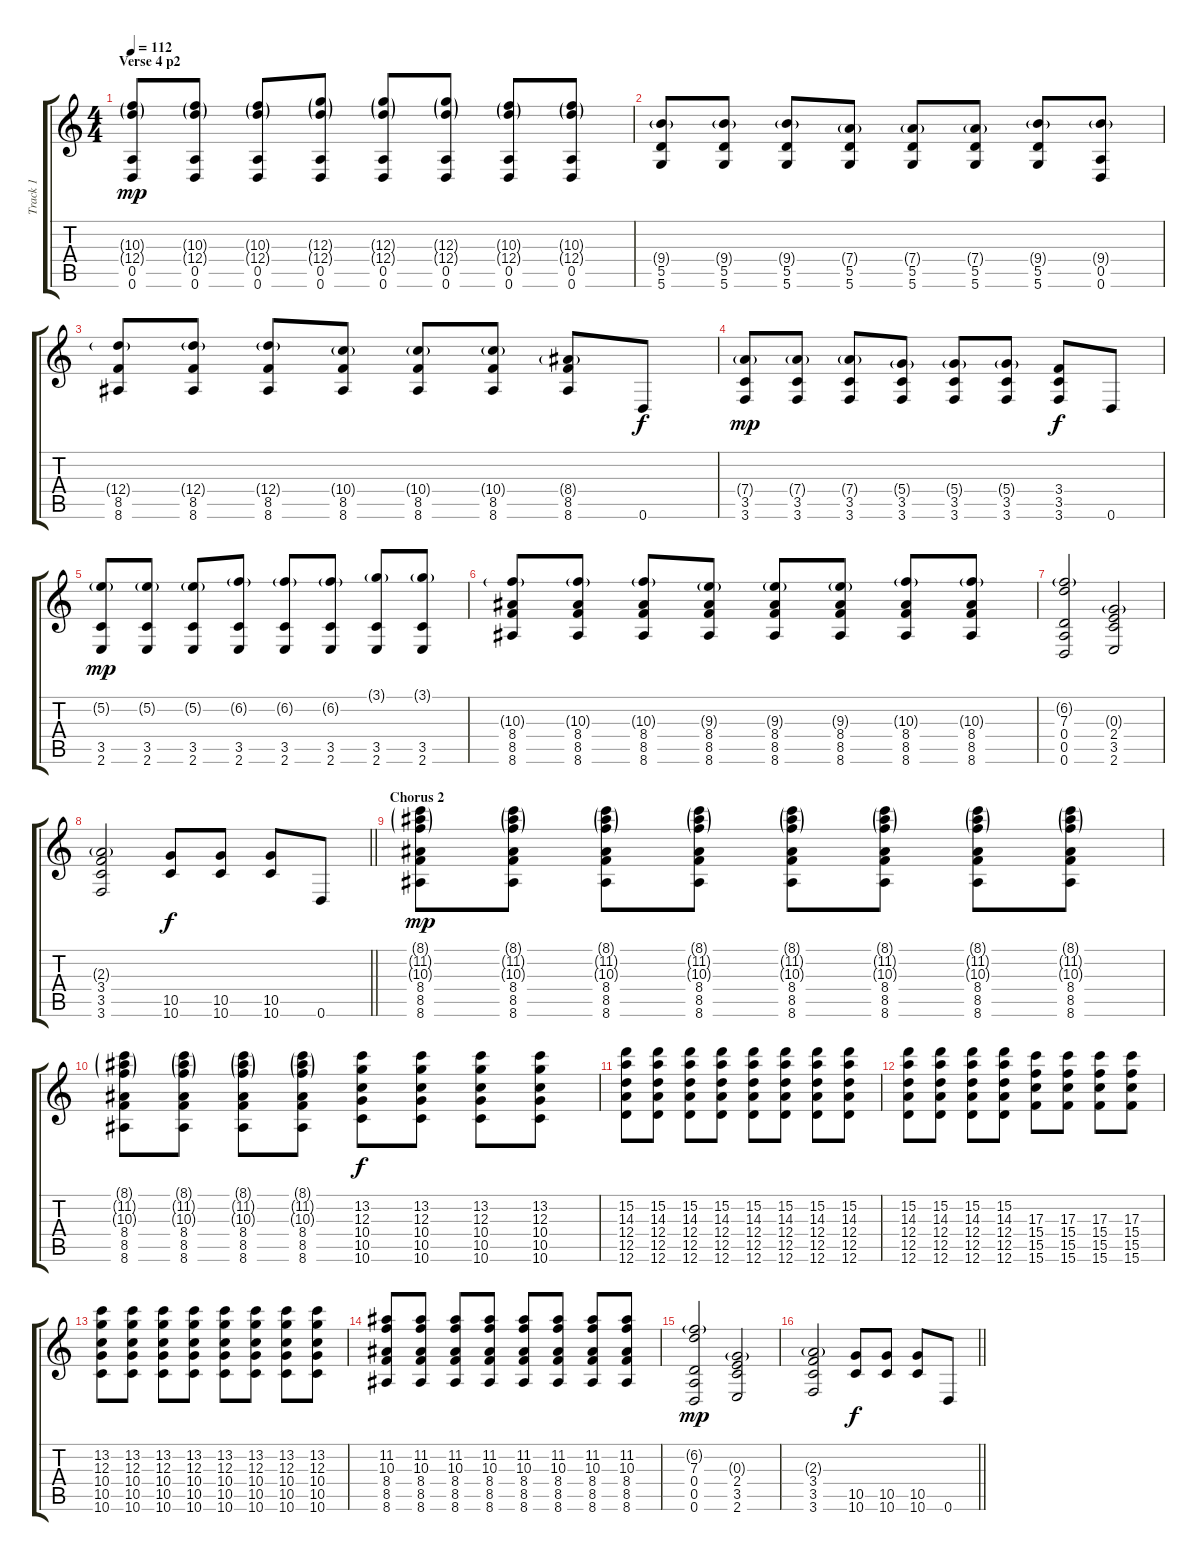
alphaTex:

\track ("Track 1" "Track 1") {instrument overdrivenguitar}
\staff {score tabs}
\tuning (E4 B3 G3 D3 A2 D2) {hide}
\ts (4 4)
\section ("" "Verse 4 p2")
\tempo 112
\clef g2
\ks c
(10.3{g} 12.4{g} 0.5 0.6).8{dy mp} (10.3{g} 12.4{g} 0.5 0.6).8 (10.3{g} 12.4{g} 0.5 0.6).8 (12.3{g} 12.4{g} 0.5 0.6).8 (12.3{g} 12.4{g} 0.5 0.6).8 (12.3{g} 12.4{g} 0.5 0.6).8 (10.3{g} 12.4{g} 0.5 0.6).8 (10.3{g} 12.4{g} 0.5 0.6).8 |
(9.4{g} 5.5 5.6).8 (9.4{g} 5.5 5.6).8 (9.4{g} 5.5 5.6).8 (7.4{g} 5.5 5.6).8 (7.4{g} 5.5 5.6).8 (7.4{g} 5.5 5.6).8 (9.4{g} 5.5 5.6).8 (9.4{g} 0.5 0.6).8 |
(12.4{g} 8.5 8.6).8 (12.4{g} 8.5 8.6).8 (12.4{g} 8.5 8.6).8 (10.4{g} 8.5 8.6).8 (10.4{g} 8.5 8.6).8 (10.4{g} 8.5 8.6).8 (8.4{g} 8.5 8.6).8 0.6.8{dy f} |
(7.4{g} 3.5 3.6).8{dy mp} (7.4{g} 3.5 3.6).8 (7.4{g} 3.5 3.6).8 (5.4{g} 3.5 3.6).8 (5.4{g} 3.5 3.6).8 (5.4{g} 3.5 3.6).8 (3.4 3.5 3.6).8{dy f} 0.6.8 |
(5.2{g} 3.5 2.6).8{dy mp} (5.2{g} 3.5 2.6).8 (5.2{g} 3.5 2.6).8 (6.2{g} 3.5 2.6).8 (6.2{g} 3.5 2.6).8 (6.2{g} 3.5 2.6).8 (3.1{g} 3.5 2.6).8 (3.1{g} 3.5 2.6).8 |
(10.3{g} 8.4 8.5 8.6).8 (10.3{g} 8.4 8.5 8.6).8 (10.3{g} 8.4 8.5 8.6).8 (9.3{g} 8.4 8.5 8.6).8 (9.3{g} 8.4 8.5 8.6).8 (9.3{g} 8.4 8.5 8.6).8 (10.3{g} 8.4 8.5 8.6).8 (10.3{g} 8.4 8.5 8.6).8 |
(6.2{g} 7.3 0.4 0.5 0.6).2 (0.3{g} 2.4 3.5 2.6).2 |
\barLineRight lightlight
(2.3{g} 3.4 3.5 3.6).2 (10.5 10.6).8{dy f} (10.5 10.6).8 (10.5 10.6).8 0.6.8 |
\section ("" "Chorus 2")
(8.1{g} 11.2{g} 10.3{g} 8.4 8.5 8.6).8{dy mp} (8.1{g} 11.2{g} 10.3{g} 8.4 8.5 8.6).8 (8.1{g} 11.2{g} 10.3{g} 8.4 8.5 8.6).8 (8.1{g} 11.2{g} 10.3{g} 8.4 8.5 8.6).8 (8.1{g} 11.2{g} 10.3{g} 8.4 8.5 8.6).8 (8.1{g} 11.2{g} 10.3{g} 8.4 8.5 8.6).8 (8.1{g} 11.2{g} 10.3{g} 8.4 8.5 8.6).8 (8.1{g} 11.2{g} 10.3{g} 8.4 8.5 8.6).8 |
(8.1{g} 11.2{g} 10.3{g} 8.4 8.5 8.6).8 (8.1{g} 11.2{g} 10.3{g} 8.4 8.5 8.6).8 (8.1{g} 11.2{g} 10.3{g} 8.4 8.5 8.6).8 (8.1{g} 11.2{g} 10.3{g} 8.4 8.5 8.6).8 (13.2 12.3 10.4 10.5 10.6).8{dy f} (13.2 12.3 10.4 10.5 10.6).8 (13.2 12.3 10.4 10.5 10.6).8 (13.2 12.3 10.4 10.5 10.6).8 |
(15.2 14.3 12.4 12.5 12.6).8 (15.2 14.3 12.4 12.5 12.6).8 (15.2 14.3 12.4 12.5 12.6).8 (15.2 14.3 12.4 12.5 12.6).8 (15.2 14.3 12.4 12.5 12.6).8 (15.2 14.3 12.4 12.5 12.6).8 (15.2 14.3 12.4 12.5 12.6).8 (15.2 14.3 12.4 12.5 12.6).8 |
(15.2 14.3 12.4 12.5 12.6).8 (15.2 14.3 12.4 12.5 12.6).8 (15.2 14.3 12.4 12.5 12.6).8 (15.2 14.3 12.4 12.5 12.6).8 (17.3 15.4 15.5 15.6).8 (17.3 15.4 15.5 15.6).8 (17.3 15.4 15.5 15.6).8 (17.3 15.4 15.5 15.6).8 |
(13.2 12.3 10.4 10.5 10.6).8 (13.2 12.3 10.4 10.5 10.6).8 (13.2 12.3 10.4 10.5 10.6).8 (13.2 12.3 10.4 10.5 10.6).8 (13.2 12.3 10.4 10.5 10.6).8 (13.2 12.3 10.4 10.5 10.6).8 (13.2 12.3 10.4 10.5 10.6).8 (13.2 12.3 10.4 10.5 10.6).8 |
(11.2 10.3 8.4 8.5 8.6).8 (11.2 10.3 8.4 8.5 8.6).8 (11.2 10.3 8.4 8.5 8.6).8 (11.2 10.3 8.4 8.5 8.6).8 (11.2 10.3 8.4 8.5 8.6).8 (11.2 10.3 8.4 8.5 8.6).8 (11.2 10.3 8.4 8.5 8.6).8 (11.2 10.3 8.4 8.5 8.6).8 |
(6.2{g} 7.3 0.4 0.5 0.6).2{dy mp} (0.3{g} 2.4 3.5 2.6).2 |
\barLineRight lightlight
(2.3{g} 3.4 3.5 3.6).2 (10.5 10.6).8{dy f} (10.5 10.6).8 (10.5 10.6).8 0.6.8
